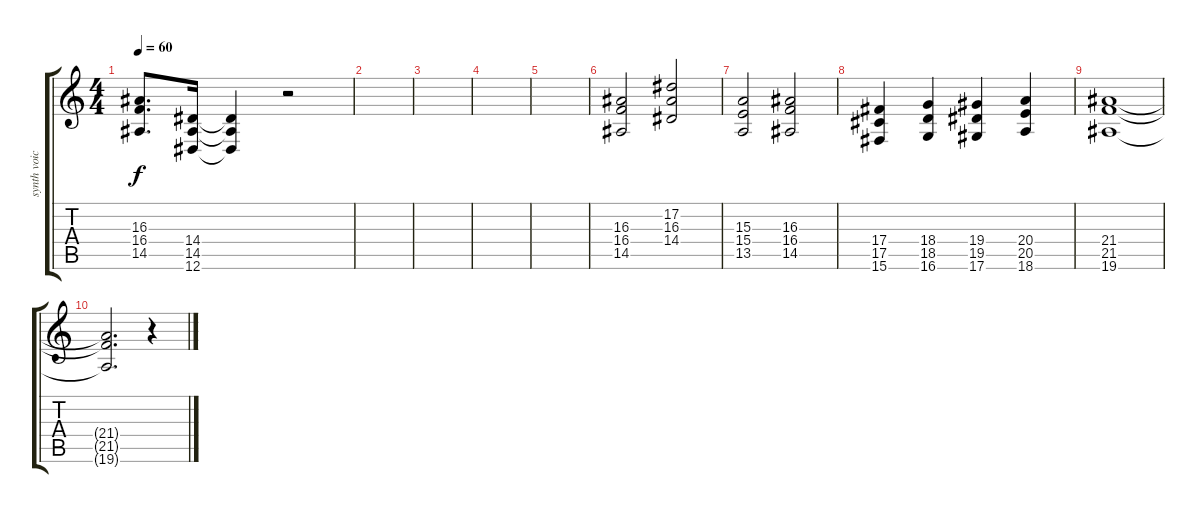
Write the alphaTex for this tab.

\track ("synth voice" "synth voic") {instrument choiraahs}
\staff {score tabs}
\tuning (Eb4 Bb3 Gb3 Db3 Ab2 Eb2) {hide}
\ts (4 4)
\tempo 60
\clef g2
\ks c
(16.3 16.4 14.5).8{d dy f} (14.4 14.5 12.6).16 (14.4{t} 14.5{t} 12.6{t}).4 r.2 |
|
|
|
|
(16.3 16.4 14.5).2 (17.2 16.3 14.4).2 |
(15.3 15.4 13.5).2 (16.3 16.4 14.5).2 |
(17.4 17.5 15.6).4 (18.4 18.5 16.6).4 (19.4 19.5 17.6).4 (20.4 20.5 18.6).4 |
(21.4 21.5 19.6).1{volume 10} |
(21.4{t} 21.5{t} 19.6{t}).2{d} r.4
